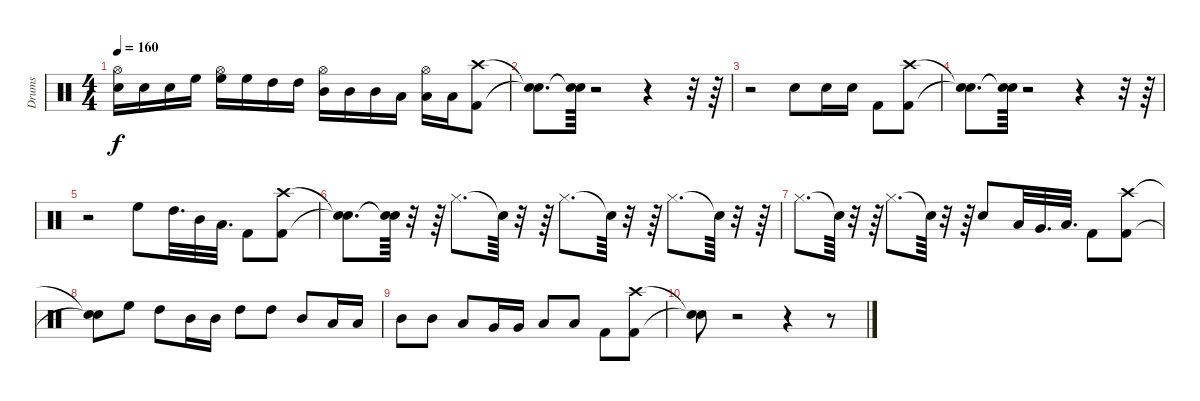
\track ("Drums" "Drums") {instrument percussion}
\staff {score}
\articulation defaults
\ts (4 4)
\tempo 160
\clef neutral
\ks c
("Snare (hit) 2" "Hi-Hat (open)").16{dy f} "Snare (hit) 2".16 "Snare (hit) 2".16 "High Floor Tom (hit)".16 ("Hi-Hat (open)" "High Floor Tom (hit)").16 "High Floor Tom (hit)".16 "High Tom (hit)".16 "High Tom (hit)".16 ("Hi-Hat (open)" "Mid Tom (hit)").16 "Mid Tom (hit)".16 "Mid Tom (hit)".16 "Low Tom (hit)".16 ("Low Tom (hit)" "Hi-Hat (open)").16 "Low Tom (hit)".16 ("Kick (hit) 2" "Crash high (hit)").8 |
("Snare (hit)"{t} "Snare (hit)"{t}).8{d} ("Snare (hit)"{t} "Snare (hit)"{t}).64 r.2 r.4 r.32 r.64 |
r.2 "Snare (hit) 2".8 "Snare (hit) 2".16 "Snare (hit) 2".16 "Kick (hit) 2".8 ("Kick (hit) 2" "Crash high (hit)").8 |
("Snare (hit)"{t} "Snare (hit)"{t}).8{d} ("Snare (hit)"{t} "Snare (hit)"{t}).64 r.2 r.4 r.32 r.64 |
r.2 "High Floor Tom (hit)".8 "High Tom (hit)".32{d} "Mid Tom (hit)".32 "Low Tom (hit)".32{d} "Kick (hit) 2".8 ("Kick (hit) 2" "Crash high (hit)").8 |
("Snare (hit)"{t} "Snare (hit)"{t}).8{d} ("Snare (hit)"{t} "Snare (hit)"{t}).64 r.32 r.64 "Hi-Hat (closed)".8{d} "Snare (hit)"{t}.64 r.32 r.64 "Hi-Hat (closed)".8{d} "Snare (hit)"{t}.64 r.32 r.64 "Hi-Hat (closed)".8{d} "Snare (hit)"{t}.64 r.32 r.64 |
"Hi-Hat (closed)".8{d} "Snare (hit)"{t}.64 r.32 r.64 "Hi-Hat (closed)".8{d} "Snare (hit)"{t}.64 r.32 r.64 "Snare (hit) 2".8 "Low Tom (hit)".32 "Very Low Tom (hit)".32{d} "Low Floor Tom (hit)".32{d} "Kick (hit) 2".8 ("Kick (hit) 2" "Crash high (hit)").8 |
("Snare (hit)"{t} "Snare (hit)"{t}).8 "High Floor Tom (hit)".8 "High Tom (hit)".8 "Mid Tom (hit)".16 "Mid Tom (hit)".16 "High Tom (hit)".8 "High Tom (hit)".8 "Mid Tom (hit)".8 "Low Tom (hit)".16 "Low Tom (hit)".16 |
"Mid Tom (hit)".8 "Mid Tom (hit)".8 "Low Tom (hit)".8 "Very Low Tom (hit)".16 "Very Low Tom (hit)".16 "Low Tom (hit)".8 "Low Tom (hit)".8 "Kick (hit) 2".8 ("Kick (hit) 2" "Crash high (hit)").8 |
("Snare (hit)"{t} "Snare (hit)"{t}).8 r.2 r.4 r.8
